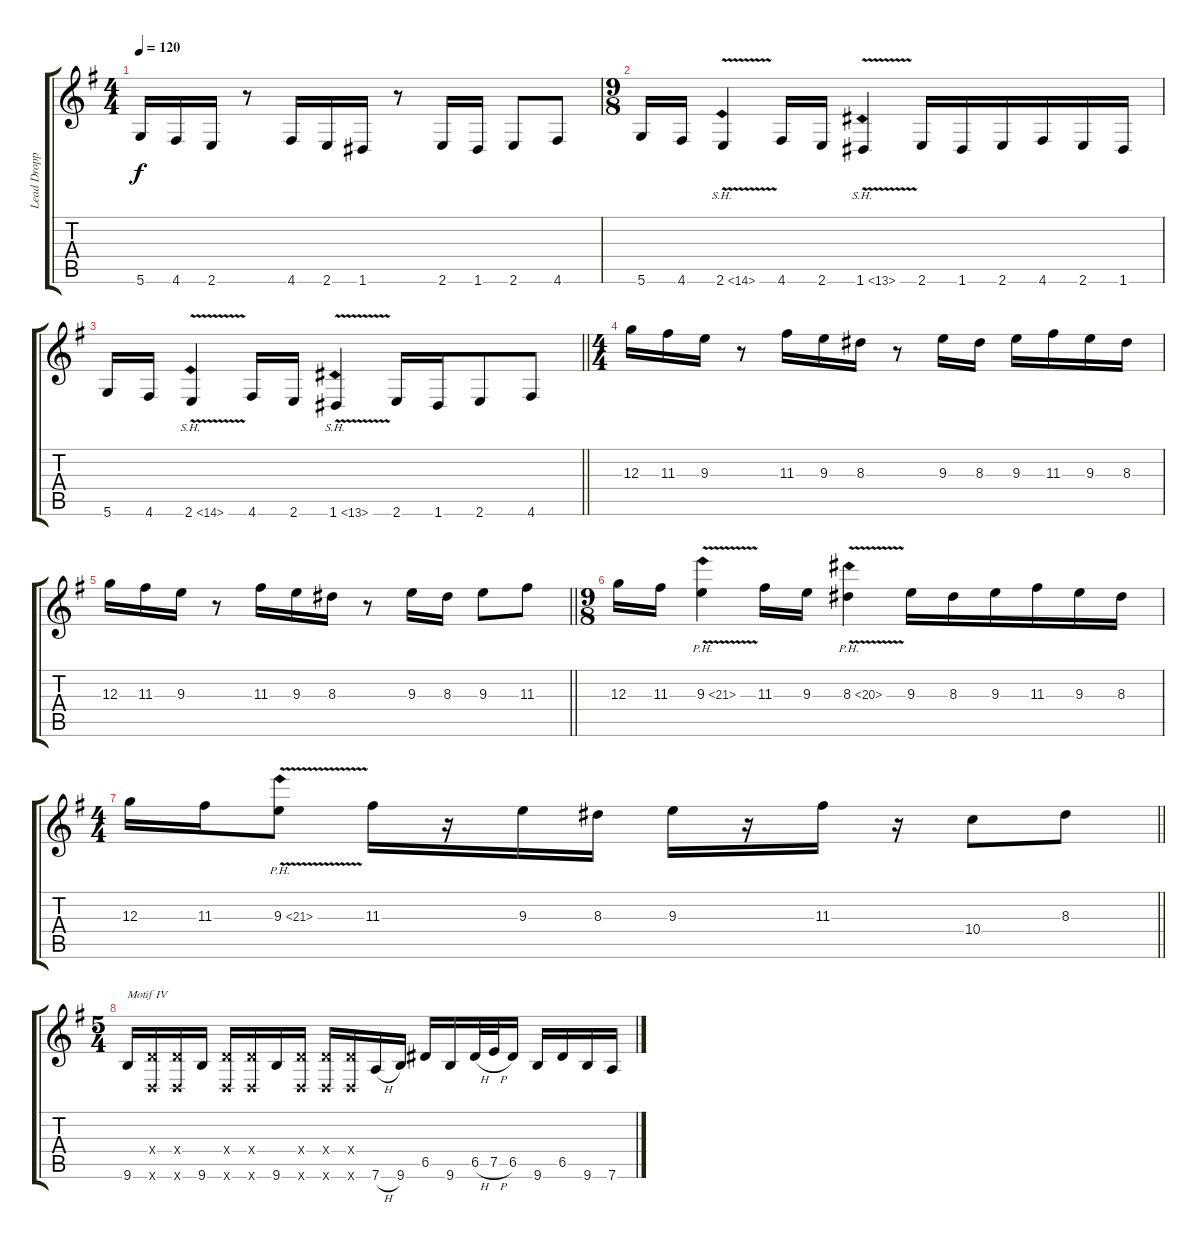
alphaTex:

\track ("Lead Dropped D " "Lead Dropp") {instrument distortionguitar}
\staff {score tabs}
\tuning (E4 B3 G3 D3 A2 D2) {hide}
\ts (4 4)
\tempo 120
\clef g2
\ks eminor
5.6.16{dy f} 4.6.16 2.6.16 r.8 4.6.16 2.6.16 1.6.16 r.8 2.6.16 1.6.16 2.6.8 4.6.8 |
\ts (9 8)
5.6.16 4.6.16 2.6{sh 12 v}.4 4.6.16 2.6.16 1.6{sh 12 v}.4 2.6.16 1.6.16 2.6.16 4.6.16 2.6.16 1.6.16 |
\barLineRight lightlight
5.6.16 4.6.16 2.6{sh 12 v}.4 4.6.16 2.6.16 1.6{sh 12 v}.4 2.6.16 1.6.16 2.6.8 4.6.8 |
\ts (4 4)
12.3.16 11.3.16 9.3.16 r.8 11.3.16 9.3.16 8.3.16 r.8 9.3.16 8.3.16 9.3.16 11.3.16 9.3.16 8.3.16 |
\barLineRight lightlight
12.3.16 11.3.16 9.3.16 r.8 11.3.16 9.3.16 8.3.16 r.8 9.3.16 8.3.16 9.3.8 11.3.8 |
\ts (9 8)
12.3.16 11.3.16 9.3{ph 12 v}.4 11.3.16 9.3.16 8.3{ph 12 v}.4 9.3.16 8.3.16 9.3.16 11.3.16 9.3.16 8.3.16 |
\ts (4 4)
\barLineRight lightlight
12.3.16 11.3.16 9.3{ph 12 v}.8 11.3.16 r.16 9.3.16 8.3.16 9.3.16 r.16 11.3.16 r.16 10.4.8 8.3.8 |
\ts (5 4)
\section ("" "")
9.6.16{txt "Motif IV"} (0.4{x} 0.6{x}).16 (0.4{x} 0.6{x}).16 9.6.16 (0.4{x} 0.6{x}).16 (0.4{x} 0.6{x}).16 9.6.16 (0.4{x} 0.6{x}).16 (0.4{x} 0.6{x}).16 (0.4{x} 0.6{x}).16 7.6{h}.16 9.6.16 6.5.16 9.6.16 6.5{h}.32 7.5{h}.32 6.5.16 9.6.16 6.5.16 9.6.16 7.6.16
